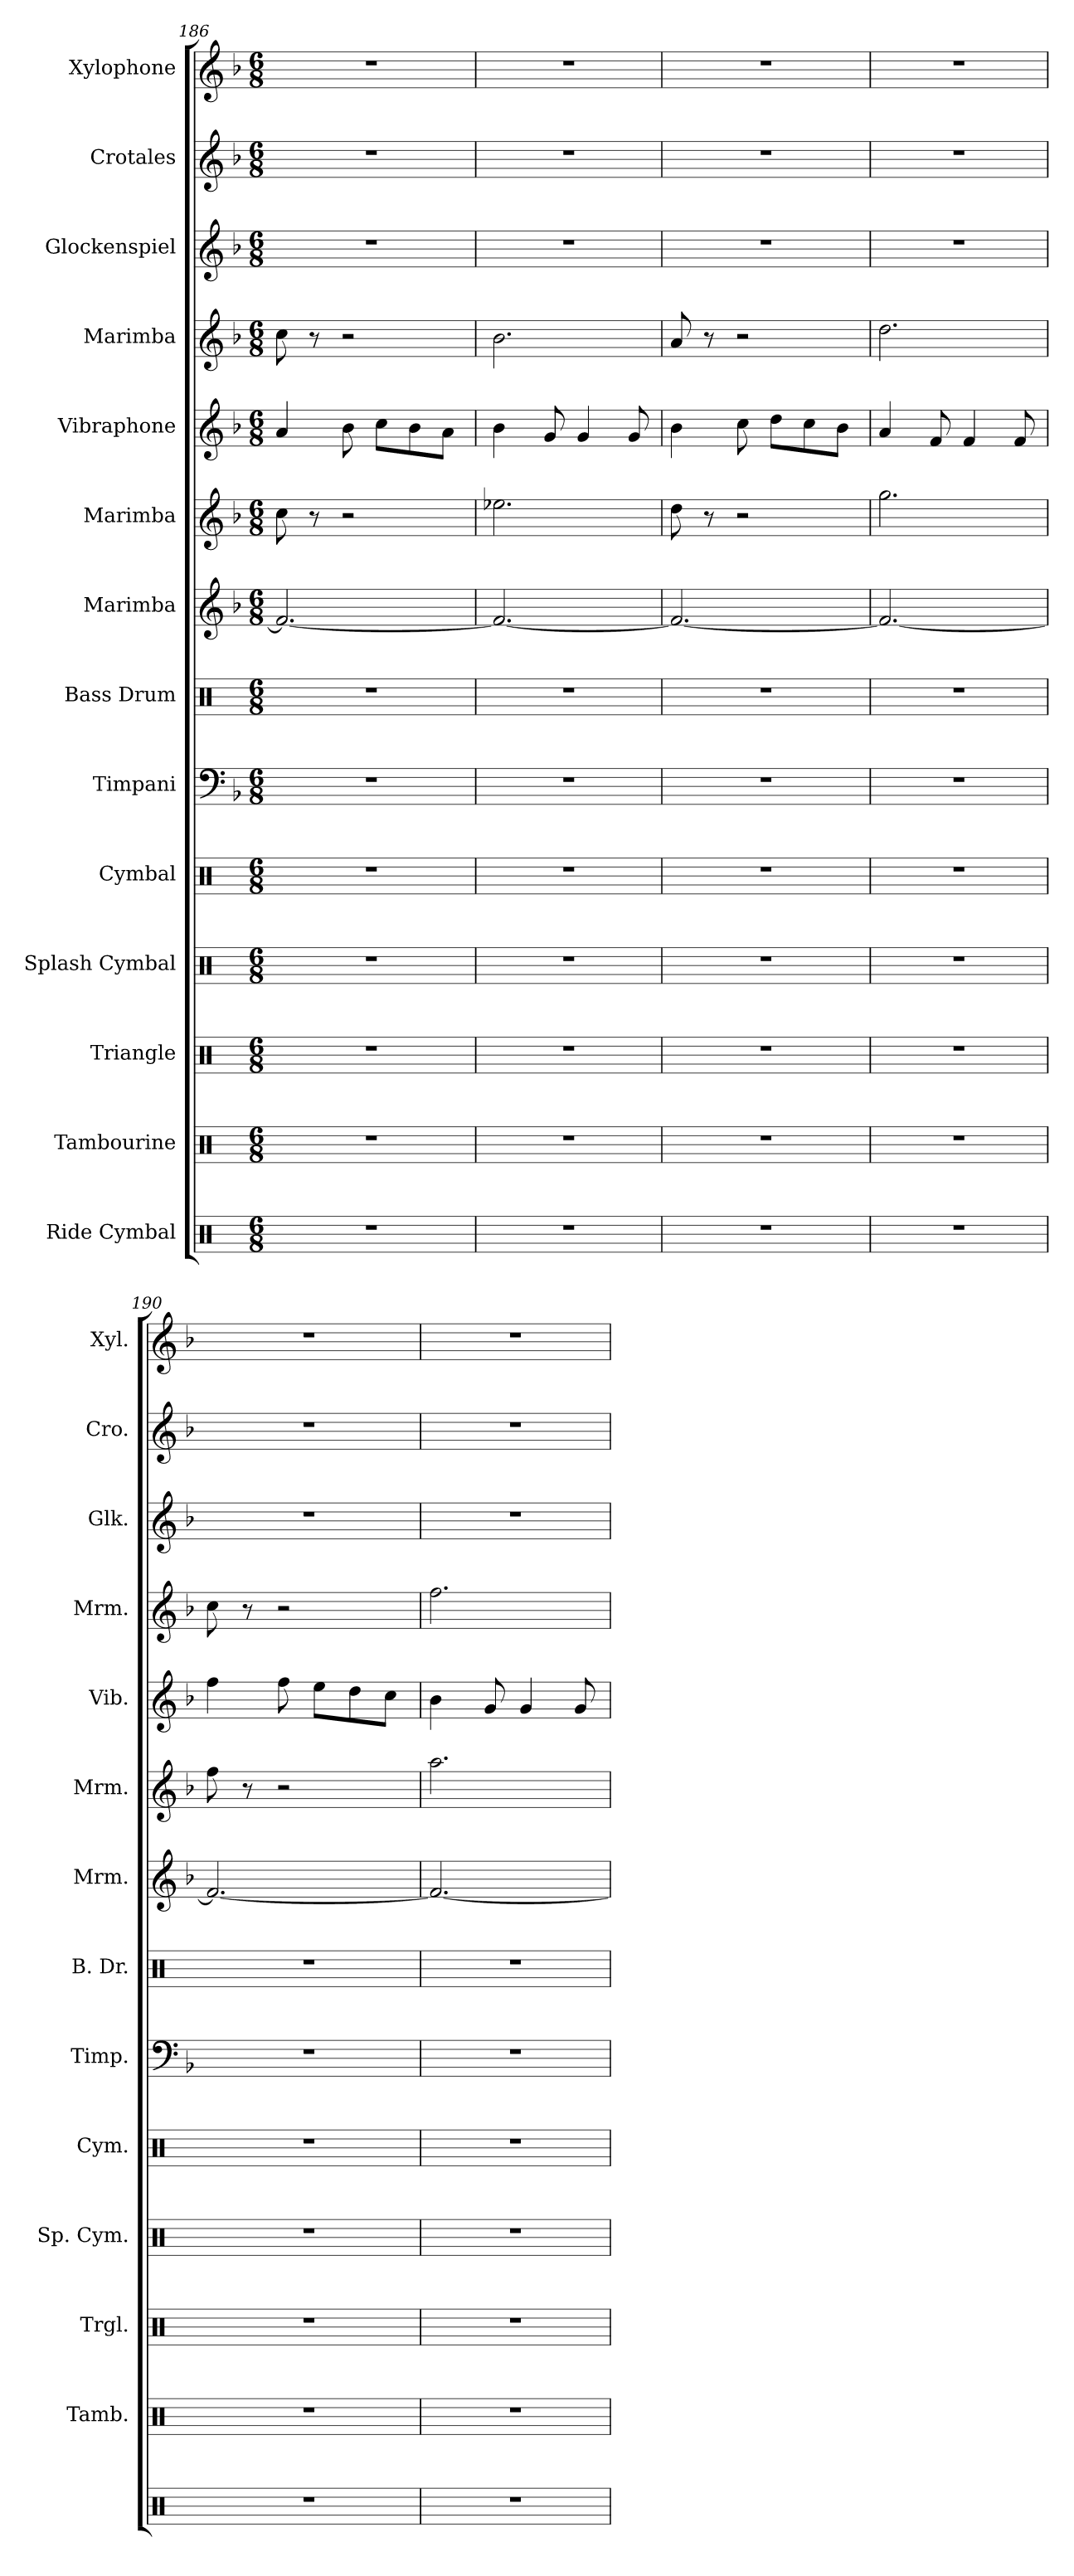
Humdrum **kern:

**kern	**kern	**kern	**kern	**kern	**kern	**kern	**kern	**kern	**kern	**kern	**kern	**kern	**kern
*part14	*part13	*part12	*part11	*part10	*part9	*part8	*part7	*part6	*part5	*part4	*part3	*part2	*part1
*staff14	*staff13	*staff12	*staff11	*staff10	*staff9	*staff8	*staff7	*staff6	*staff5	*staff4	*staff3	*staff2	*staff1
*I"Ride Cymbal	*I"Tambourine	*I"Triangle	*I"Splash Cymbal	*I"Cymbal	*I"Timpani	*I"Bass Drum	*I"Marimba	*I"Marimba	*I"Vibraphone	*I"Marimba	*I"Glockenspiel	*I"Crotales	*I"Xylophone
*	*I'Tamb.	*I'Trgl.	*I'Sp. Cym.	*I'Cym.	*I'Timp.	*I'B. Dr.	*I'Mrm.	*I'Mrm.	*I'Vib.	*I'Mrm.	*I'Glk.	*I'Cro.	*I'Xyl.
!!LO:PB:g=z
*clefX	*clefX	*clefX	*clefX	*clefX	*clefF4	*clefX	*clefG2	*clefG2	*clefG2	*clefG2	*clefG2	*clefG2	*clefG2
*	*	*	*	*	*	*	*	*	*	*	*ITrd-14c-24	*ITrd-14c-24	*ITrd-7c-12
*k[]	*k[]	*k[]	*k[]	*k[]	*k[b-]	*k[]	*k[b-]	*k[b-]	*k[b-]	*k[b-]	*k[b-]	*k[b-]	*k[b-]
*M6/8	*M6/8	*M6/8	*M6/8	*M6/8	*M6/8	*M6/8	*M6/8	*M6/8	*M6/8	*M6/8	*M6/8	*M6/8	*M6/8
=186	=186	=186	=186	=186	=186	=186	=186	=186	=186	=186	=186	=186	=186
2.r	2.r	2.r	2.r	2.r	2.r	2.r	2.f/_	8cc\	4a/	8cc\	2.r	2.r	2.r
.	.	.	.	.	.	.	.	8r	.	8r	.	.	.
.	.	.	.	.	.	.	.	2r	8b-\	2r	.	.	.
.	.	.	.	.	.	.	.	.	8cc\L	.	.	.	.
.	.	.	.	.	.	.	.	.	8b-\	.	.	.	.
.	.	.	.	.	.	.	.	.	8a\J	.	.	.	.
=187	=187	=187	=187	=187	=187	=187	=187	=187	=187	=187	=187	=187	=187
2.r	2.r	2.r	2.r	2.r	2.r	2.r	2.f/_	2.ee-X\	4b-\	2.b-\	2.r	2.r	2.r
.	.	.	.	.	.	.	.	.	8g/	.	.	.	.
.	.	.	.	.	.	.	.	.	4g/	.	.	.	.
.	.	.	.	.	.	.	.	.	8g/	.	.	.	.
=188	=188	=188	=188	=188	=188	=188	=188	=188	=188	=188	=188	=188	=188
2.r	2.r	2.r	2.r	2.r	2.r	2.r	2.f/_	8dd\	4b-\	8a/	2.r	2.r	2.r
.	.	.	.	.	.	.	.	8r	.	8r	.	.	.
.	.	.	.	.	.	.	.	2r	8cc\	2r	.	.	.
.	.	.	.	.	.	.	.	.	8dd\L	.	.	.	.
.	.	.	.	.	.	.	.	.	8cc\	.	.	.	.
.	.	.	.	.	.	.	.	.	8b-\J	.	.	.	.
=189	=189	=189	=189	=189	=189	=189	=189	=189	=189	=189	=189	=189	=189
2.r	2.r	2.r	2.r	2.r	2.r	2.r	2.f/_	2.gg\	4a/	2.dd\	2.r	2.r	2.r
.	.	.	.	.	.	.	.	.	8f/	.	.	.	.
.	.	.	.	.	.	.	.	.	4f/	.	.	.	.
.	.	.	.	.	.	.	.	.	8f/	.	.	.	.
=190	=190	=190	=190	=190	=190	=190	=190	=190	=190	=190	=190	=190	=190
2.r	2.r	2.r	2.r	2.r	2.r	2.r	2.f/_	8ff\	4ff\	8cc\	2.r	2.r	2.r
.	.	.	.	.	.	.	.	8r	.	8r	.	.	.
.	.	.	.	.	.	.	.	2r	8ff\	2r	.	.	.
.	.	.	.	.	.	.	.	.	8ee\L	.	.	.	.
.	.	.	.	.	.	.	.	.	8dd\	.	.	.	.
.	.	.	.	.	.	.	.	.	8cc\J	.	.	.	.
=191	=191	=191	=191	=191	=191	=191	=191	=191	=191	=191	=191	=191	=191
2.r	2.r	2.r	2.r	2.r	2.r	2.r	2.f/_	2.aa\	4b-\	2.ff\	2.r	2.r	2.r
.	.	.	.	.	.	.	.	.	8g/	.	.	.	.
.	.	.	.	.	.	.	.	.	4g/	.	.	.	.
.	.	.	.	.	.	.	.	.	8g/	.	.	.	.
=	=	=	=	=	=	=	=	=	=	=	=	=	=
*-	*-	*-	*-	*-	*-	*-	*-	*-	*-	*-	*-	*-	*-
